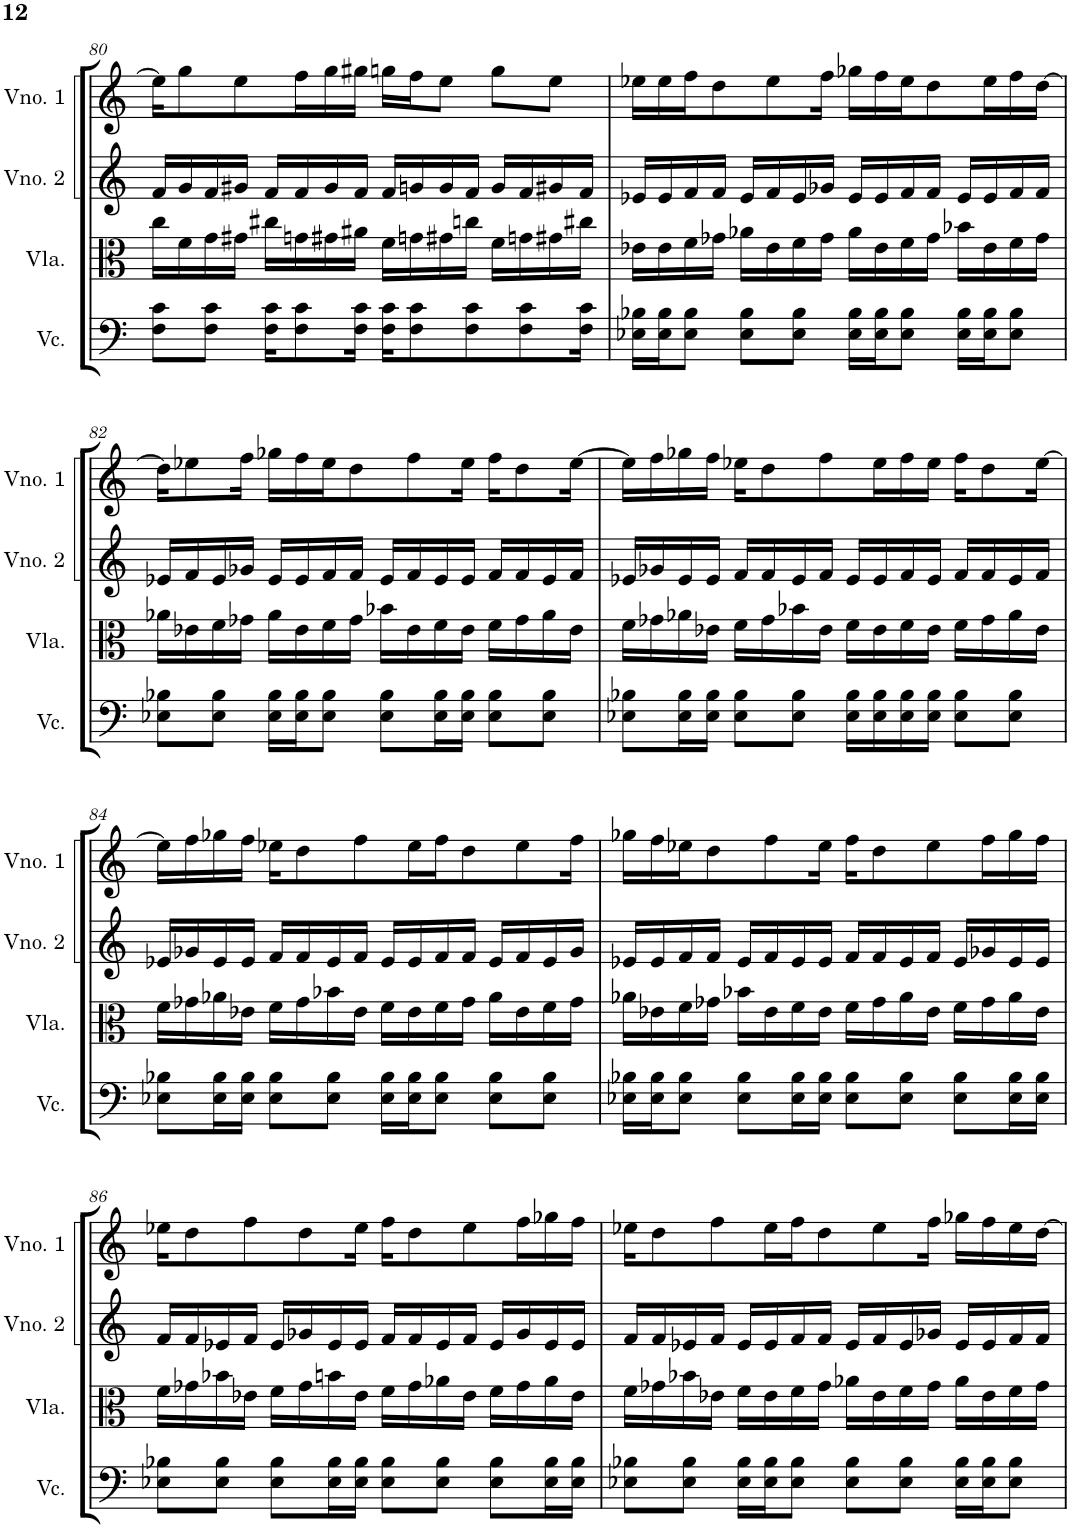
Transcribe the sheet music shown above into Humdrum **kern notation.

**kern	**kern	**kern	**kern
*part4	*part3	*part2	*part1
*staff4	*staff3	*staff2	*staff1
*I"Violoncelo	*I"Viola	*I"Violino 2	*I"Violino 1
*I'Vc.	*I'Vla.	*I'Vno. 2	*I'Vno. 1
!!LO:PB:g=z
*clefF4	*clefC3	*clefG2	*clefG2
*k[]	*k[]	*k[]	*k[]
*M4/4	*M4/4	*M4/4	*M4/4
=80	=80	=80	=80
8F\ 8c\L	16cc\LL	16f/LL	16ee\KL]
.	16f\	16g/	8gg\
8F\ 8c\J	16g\	16f/	.
.	16g#X\JJ	16g#X/JJ	8ee\
16F\ 16c\KL	16cc#X\LL	16f/LL	.
8F\ 8c\	16gn\	16f/	16ff\L
.	16g#X\	16g#/	16gg\
16F\ 16c\Jk	16a#X\JJ	16f/JJ	16gg#X\JJ
16F\ 16c\KL	16f\LL	16f/LL	16ggn\LL
8F\ 8c\	16gn\	16gn/	16ff\J
.	16g#X\	16g/	8ee\J
8F\ 8c\	16ccn\JJ	16f/JJ	.
.	16f\LL	16g/LL	8gg\L
8F\ 8c\	16gn\	16f/	.
.	16g#X\	16g#X/	8ee\J
16F\ 16c\Jk	16cc#X\JJ	16f/JJ	.
=81	=81	=81	=81
16E-X\ 16B-X\LL	16e-X\LL	16e-X/LL	16ee-X\LL
16E-\ 16B-\J	16e-\	16e-/	16ee-\
8E-\ 8B-\J	16f\	16f/	16ff\J
.	16g-X\JJ	16f/JJ	8dd\
8E-\ 8B-\L	16a-X\LL	16e-/LL	.
.	16e-\	16f/	8ee-\
8E-\ 8B-\J	16f\	16e-/	.
.	16g-\JJ	16g-X/JJ	16ff\Jk
16E-\ 16B-\LL	16a-\LL	16e-/LL	16gg-X\LL
16E-\ 16B-\J	16e-\	16e-/	16ff\
8E-\ 8B-\J	16f\	16f/	16ee-\J
.	16g-\JJ	16f/JJ	8dd\
16E-\ 16B-\LL	16b-X\LL	16e-/LL	.
16E-\ 16B-\J	16e-\	16e-/	16ee-\L
8E-\ 8B-\J	16f\	16f/	16ff\
.	16g-\JJ	16f/JJ	[16dd\JJ
!!LO:LB:g=z
=82	=82	=82	=82
8E-X\ 8B-X\L	16a-X\LL	16e-X/LL	16dd\KL]
.	16e-X\	16f/	8ee-X\
8E-\ 8B-\J	16f\	16e-/	.
.	16g-X\JJ	16g-X/JJ	16ff\Jk
16E-\ 16B-\LL	16a-\LL	16e-/LL	16gg-X\LL
16E-\ 16B-\J	16e-\	16e-/	16ff\
8E-\ 8B-\J	16f\	16f/	16ee-\J
.	16g-\JJ	16f/JJ	8dd\
8E-\ 8B-\L	16b-X\LL	16e-/LL	.
.	16e-\	16f/	8ff\
16E-\ 16B-\L	16f\	16e-/	.
16E-\ 16B-\JJ	16e-\JJ	16e-/JJ	16ee-\Jk
8E-\ 8B-\L	16f\LL	16f/LL	16ff\KL
.	16g-\	16f/	8dd\
8E-\ 8B-\J	16a-\	16e-/	.
.	16e-\JJ	16f/JJ	[16ee-\Jk
=83	=83	=83	=83
8E-X\ 8B-X\L	16f\LL	16e-X/LL	16ee-\LL]
.	16g-X\	16g-X/	16ff\
16E-\ 16B-\L	16a-X\	16e-/	16gg-X\
16E-\ 16B-\JJ	16e-X\JJ	16e-/JJ	16ff\JJ
8E-\ 8B-\L	16f\LL	16f/LL	16ee-X\KL
.	16g-\	16f/	8dd\
8E-\ 8B-\J	16b-X\	16e-/	.
.	16e-\JJ	16f/JJ	8ff\
16E-\ 16B-\LL	16f\LL	16e-/LL	.
16E-\ 16B-\	16e-\	16e-/	16ee-\L
16E-\ 16B-\	16f\	16f/	16ff\
16E-\ 16B-\JJ	16e-\JJ	16e-/JJ	16ee-\JJ
8E-\ 8B-\L	16f\LL	16f/LL	16ff\KL
.	16g-\	16f/	8dd\
8E-\ 8B-\J	16a-\	16e-/	.
.	16e-\JJ	16f/JJ	[16ee-\Jk
!!LO:LB:g=z
=84	=84	=84	=84
8E-X\ 8B-X\L	16f\LL	16e-X/LL	16ee-\LL]
.	16g-X\	16g-X/	16ff\
16E-\ 16B-\L	16a-X\	16e-/	16gg-X\
16E-\ 16B-\JJ	16e-X\JJ	16e-/JJ	16ff\JJ
8E-\ 8B-\L	16f\LL	16f/LL	16ee-X\KL
.	16g-\	16f/	8dd\
8E-\ 8B-\J	16b-X\	16e-/	.
.	16e-\JJ	16f/JJ	8ff\
16E-\ 16B-\LL	16f\LL	16e-/LL	.
16E-\ 16B-\J	16e-\	16e-/	16ee-\L
8E-\ 8B-\J	16f\	16f/	16ff\J
.	16g-\JJ	16f/JJ	8dd\
8E-\ 8B-\L	16a-\LL	16e-/LL	.
.	16e-\	16f/	8ee-\
8E-\ 8B-\J	16f\	16e-/	.
.	16g-\JJ	16g-/JJ	16ff\Jk
=85	=85	=85	=85
16E-X\ 16B-X\LL	16a-X\LL	16e-X/LL	16gg-X\LL
16E-\ 16B-\J	16e-X\	16e-/	16ff\
8E-\ 8B-\J	16f\	16f/	16ee-X\J
.	16g-X\JJ	16f/JJ	8dd\
8E-\ 8B-\L	16b-X\LL	16e-/LL	.
.	16e-\	16f/	8ff\
16E-\ 16B-\L	16f\	16e-/	.
16E-\ 16B-\JJ	16e-\JJ	16e-/JJ	16ee-\Jk
8E-\ 8B-\L	16f\LL	16f/LL	16ff\KL
.	16g-\	16f/	8dd\
8E-\ 8B-\J	16a-\	16e-/	.
.	16e-\JJ	16f/JJ	8ee-\
8E-\ 8B-\L	16f\LL	16e-/LL	.
.	16g-\	16g-X/	16ff\L
16E-\ 16B-\L	16a-\	16e-/	16gg-\
16E-\ 16B-\JJ	16e-\JJ	16e-/JJ	16ff\JJ
!!LO:LB:g=z
=86	=86	=86	=86
8E-X\ 8B-X\L	16f\LL	16f/LL	16ee-X\KL
.	16g-X\	16f/	8dd\
8E-\ 8B-\J	16b-X\	16e-X/	.
.	16e-X\JJ	16f/JJ	8ff\
8E-\ 8B-\L	16f\LL	16e-/LL	.
.	16g-\	16g-X/	8dd\
16E-\ 16B-\L	16bn\	16e-/	.
16E-\ 16B-\JJ	16e-\JJ	16e-/JJ	16ee-\Jk
8E-\ 8B-\L	16f\LL	16f/LL	16ff\KL
.	16g-\	16f/	8dd\
8E-\ 8B-\J	16a-X\	16e-/	.
.	16e-\JJ	16f/JJ	8ee-\
8E-\ 8B-\L	16f\LL	16e-/LL	.
.	16g-\	16g-/	16ff\L
16E-\ 16B-\L	16a-\	16e-/	16gg-X\
16E-\ 16B-\JJ	16e-\JJ	16e-/JJ	16ff\JJ
=87	=87	=87	=87
8E-X\ 8B-X\L	16f\LL	16f/LL	16ee-X\KL
.	16g-X\	16f/	8dd\
8E-\ 8B-\J	16b-X\	16e-X/	.
.	16e-X\JJ	16f/JJ	8ff\
16E-\ 16B-\LL	16f\LL	16e-/LL	.
16E-\ 16B-\J	16e-\	16e-/	16ee-\L
8E-\ 8B-\J	16f\	16f/	16ff\J
.	16g-\JJ	16f/JJ	8dd\
8E-\ 8B-\L	16a-X\LL	16e-/LL	.
.	16e-\	16f/	8ee-\
8E-\ 8B-\J	16f\	16e-/	.
.	16g-\JJ	16g-X/JJ	16ff\Jk
16E-\ 16B-\LL	16a-\LL	16e-/LL	16gg-X\LL
16E-\ 16B-\J	16e-\	16e-/	16ff\
8E-\ 8B-\J	16f\	16f/	16ee-\
.	16g-\JJ	16f/JJ	[16dd\JJ
=	=	=	=
*-	*-	*-	*-
